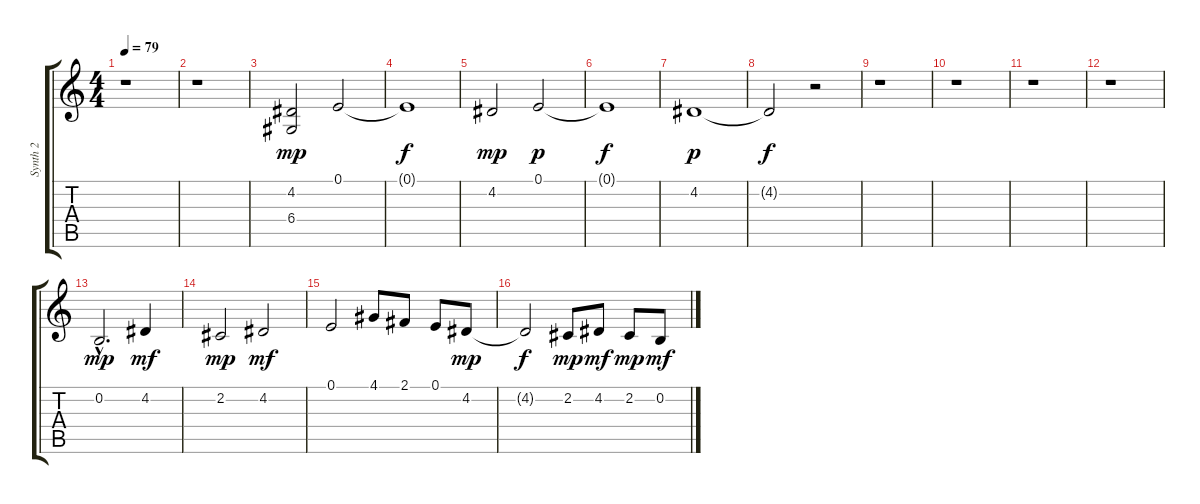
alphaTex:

\track ("Synth 2" "Synth 2") {instrument stringensemble1}
\staff {score tabs}
\tuning (E4 B3 G3 D3 A2 E2) {hide}
\ts (4 4)
\tempo 79
\clef g2
\ks c
r.1{dy pp} |
r.1 |
(4.2 6.4).2{dy mp} 0.1.2 |
0.1{t}.1{dy f} |
4.2.2{dy mp} 0.1.2{dy p} |
0.1{t}.1{dy f} |
4.2.1{dy p} |
4.2{t}.2{dy f} r.2 |
r.1 |
r.1 |
r.1 |
r.1 |
0.2{hac}.2{d dy mp} 4.2.4{dy mf} |
2.2.2{dy mp} 4.2.2{dy mf} |
0.1.2 4.1.8 2.1.8 0.1.8 4.2.8{dy mp} |
4.2{t}.2{dy f} 2.2.8{dy mp} 4.2.8{dy mf} 2.2.8{dy mp} 0.2.8{dy mf}
